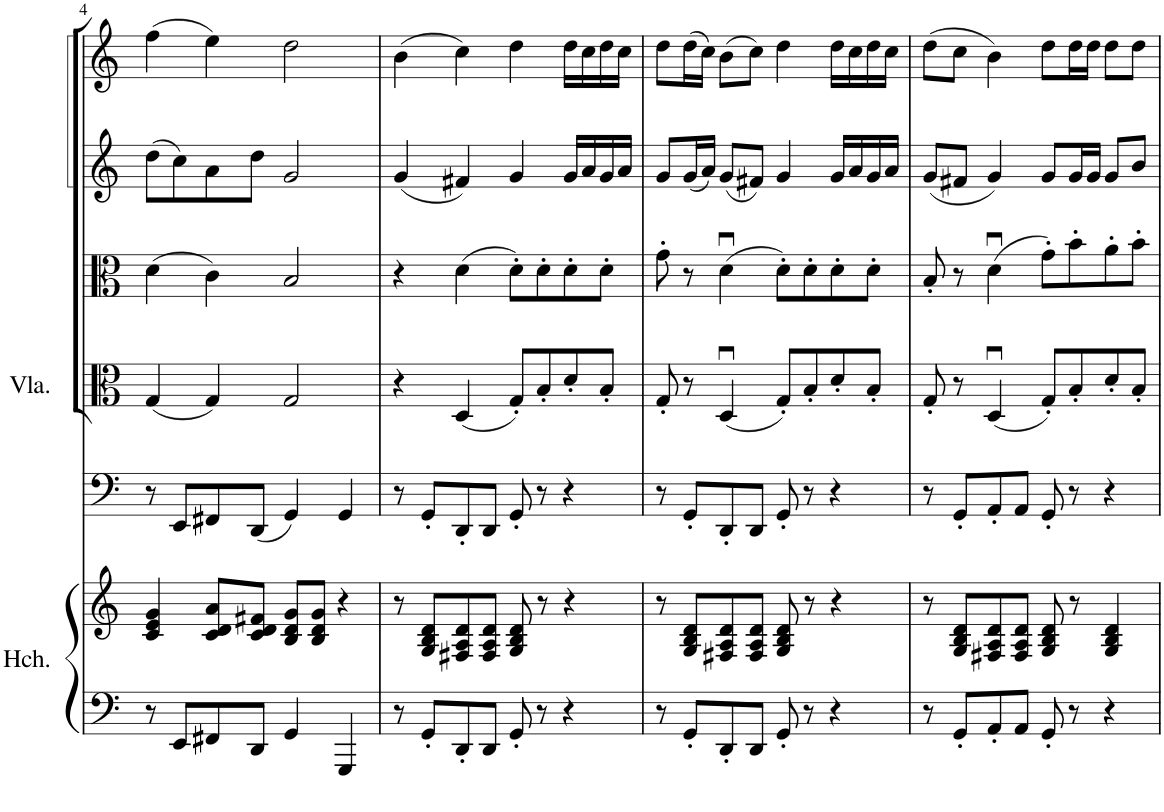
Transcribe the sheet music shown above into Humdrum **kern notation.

**kern	**kern	**kern	**kern	**kern	**kern	**kern
*part6	*part6	*part5	*part4	*part3	*part2	*part1
*staff7	*staff6	*staff5	*staff4	*staff3	*staff2	*staff1
*I"Harpsichord	*	*I"Contrabass	*I"Viola	*I"Viola	*I"Violin II	*I"Violin I
*I'Hch.	*	*	*I'Vla.	*I'Vla	*I'Vln	*I'Vln
!!LO:PB:g=z
*clefF4	*clefG2	*clefF4	*clefC3	*clefC3	*clefG2	*clefG2
*k[]	*k[]	*k[]	*k[]	*k[]	*k[]	*k[]
*M4/4	*M4/4	*M4/4	*M4/4	*M4/4	*M4/4	*M4/4
=4	=4	=4	=4	=4	=4	=4
8r	4c/ 4e/ 4g/	8r	(4G/	(4d\	(8dd\L	(4ff\
8EE/L	.	8EE/L	.	.	8cc\)	.
8FF#X/	8c/ 8d/ 8a/L	8FF#X/	4G/)	4c\)	8a\	4ee\)
8DD/J	8c/ 8d/ 8f#X/J	(8DD/J	.	.	8dd\J	.
4GG/	8B/ 8d/ 8g/L	4GG/)	2G/	2B/	2g/	2dd\
.	8B/ 8d/ 8g/J	.	.	.	.	.
4GGG/	4r	4GG/	.	.	.	.
=5	=5	=5	=5	=5	=5	=5
8r	8r	8r	4r	4r	(4g/	(4b\
8GG'/L	8G/ 8B/ 8d/L	8GG'/L	.	.	.	.
8DD'/	8F#X/ 8A/ 8d/	8DD'/	(4D/	(4d\	4f#X/)	4cc\)
8DD/J	8F#/ 8A/ 8d/J	8DD/J	.	.	.	.
8GG'/	8G/ 8B/ 8d/	8GG'/	8G'/L)	8d'\L)	4g/	4dd\
8r	8r	8r	8B'/	8d'\	.	.
4r	4r	4r	8d'/	8d'\	16g/LL	16dd\LL
.	.	.	.	.	16a/	16cc\
.	.	.	8B'/J	8d'\J	16g/	16dd\
.	.	.	.	.	16a/JJ	16cc\JJ
=6	=6	=6	=6	=6	=6	=6
8r	8r	8r	8G'/	8g'\	8g/L	8dd\L
8GG'/L	8G/ 8B/ 8d/L	8GG'/L	8r	8r	(16g/L	(16dd\L
.	.	.	.	.	16a/JJ)	16cc\JJ)
8DD'/	8F#X/ 8A/ 8d/	8DD'/	(4Du/	(4du\	(8g/L	(8b\L
8DD/J	8F#/ 8A/ 8d/J	8DD/J	.	.	8f#X/J)	8cc\J)
8GG'/	8G/ 8B/ 8d/	8GG'/	8G'/L)	8d'\L)	4g/	4dd\
8r	8r	8r	8B'/	8d'\	.	.
4r	4r	4r	8d'/	8d'\	16g/LL	16dd\LL
.	.	.	.	.	16a/	16cc\
.	.	.	8B'/J	8d'\J	16g/	16dd\
.	.	.	.	.	16a/JJ	16cc\JJ
=7	=7	=7	=7	=7	=7	=7
8r	8r	8r	8G'/	8B'/	(8g/L	(8dd\L
8GG'/L	8G/ 8B/ 8d/L	8GG'/L	8r	8r	8f#X/J	8cc\J
8AA'/	8F#X/ 8A/ 8d/	8AA'/	(4Du/	(4du\	4g/)	4b\)
8AA/J	8F#/ 8A/ 8d/J	8AA/J	.	.	.	.
8GG'/	8G/ 8B/ 8d/	8GG'/	8G'/L)	8g'\L)	8g/L	8dd\L
8r	8r	8r	8B'/	8b'\	16g/L	16dd\L
.	.	.	.	.	16g/JJ	16dd\JJ
4r	4G/ 4B/ 4d/	4r	8d'/	8a'\	8g/L	8dd\L
.	.	.	8B'/J	8b'\J	8b/J	8dd\J
=	=	=	=	=	=	=
*-	*-	*-	*-	*-	*-	*-
